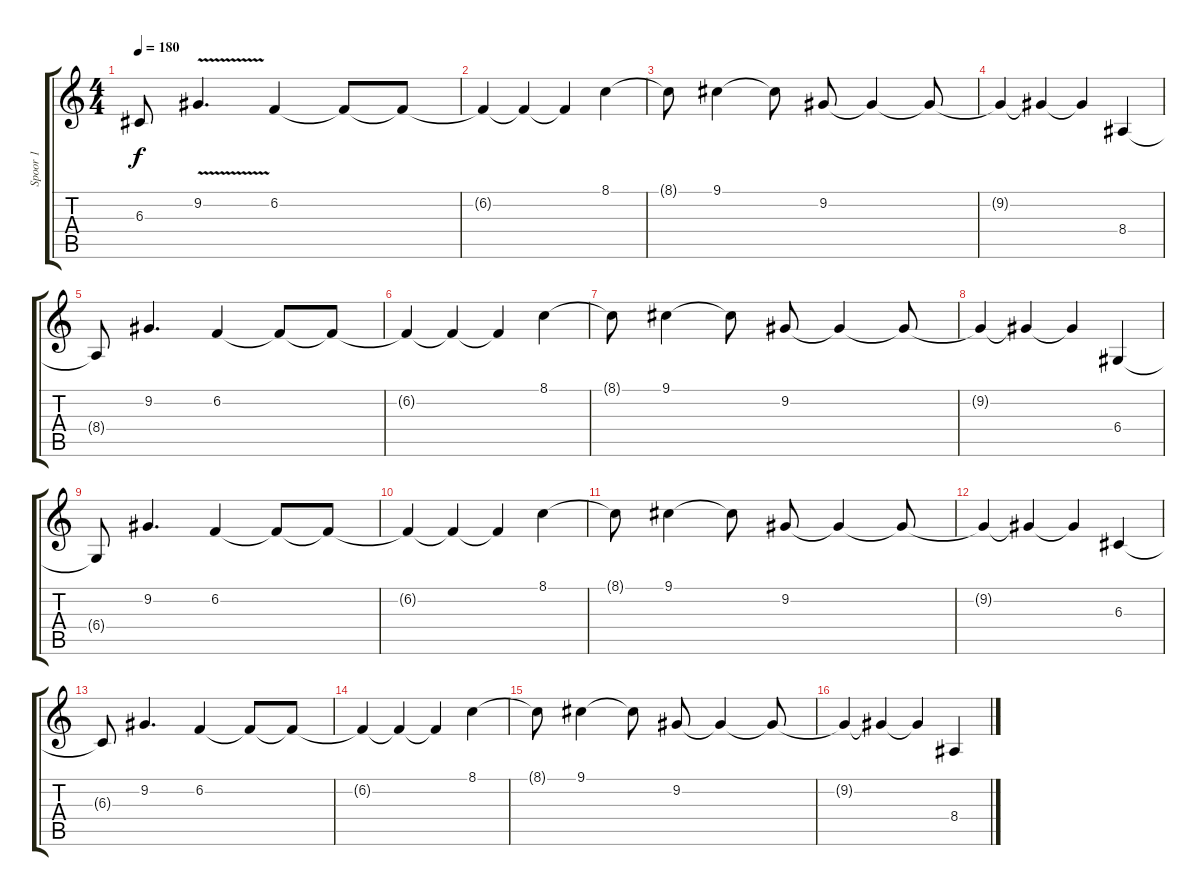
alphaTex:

\track ("Spoor 1" "Spoor 1") {instrument violin}
\staff {score tabs}
\tuning (E4 B3 G3 D3 A2 E2) {hide}
\ts (4 4)
\tempo 180
\clef g2
\ks c
6.3{t}.8{dy f} 9.2{v}.4{d} 6.2.4 6.2{t}.8 6.2{t}.8 |
6.2{t}.4 6.2{t}.4 6.2{t}.4 8.1.4 |
8.1{t}.8 9.1.4 9.1{t}.8 9.2.8 9.2{t}.4 9.2{t}.8 |
9.2{t}.4 9.2{t}.4 9.2{t}.4 8.4.4 |
8.4{t}.8 9.2.4{d} 6.2.4 6.2{t}.8 6.2{t}.8 |
6.2{t}.4 6.2{t}.4 6.2{t}.4 8.1.4 |
8.1{t}.8 9.1.4 9.1{t}.8 9.2.8 9.2{t}.4 9.2{t}.8 |
9.2{t}.4 9.2{t}.4 9.2{t}.4 6.4.4 |
6.4{t}.8 9.2.4{d} 6.2.4 6.2{t}.8 6.2{t}.8 |
6.2{t}.4 6.2{t}.4 6.2{t}.4 8.1.4 |
8.1{t}.8 9.1.4 9.1{t}.8 9.2.8 9.2{t}.4 9.2{t}.8 |
9.2{t}.4 9.2{t}.4 9.2{t}.4 6.3.4 |
6.3{t}.8 9.2.4{d} 6.2.4 6.2{t}.8 6.2{t}.8 |
6.2{t}.4 6.2{t}.4 6.2{t}.4 8.1.4 |
8.1{t}.8 9.1.4 9.1{t}.8 9.2.8 9.2{t}.4 9.2{t}.8 |
9.2{t}.4 9.2{t}.4 9.2{t}.4 8.4.4
